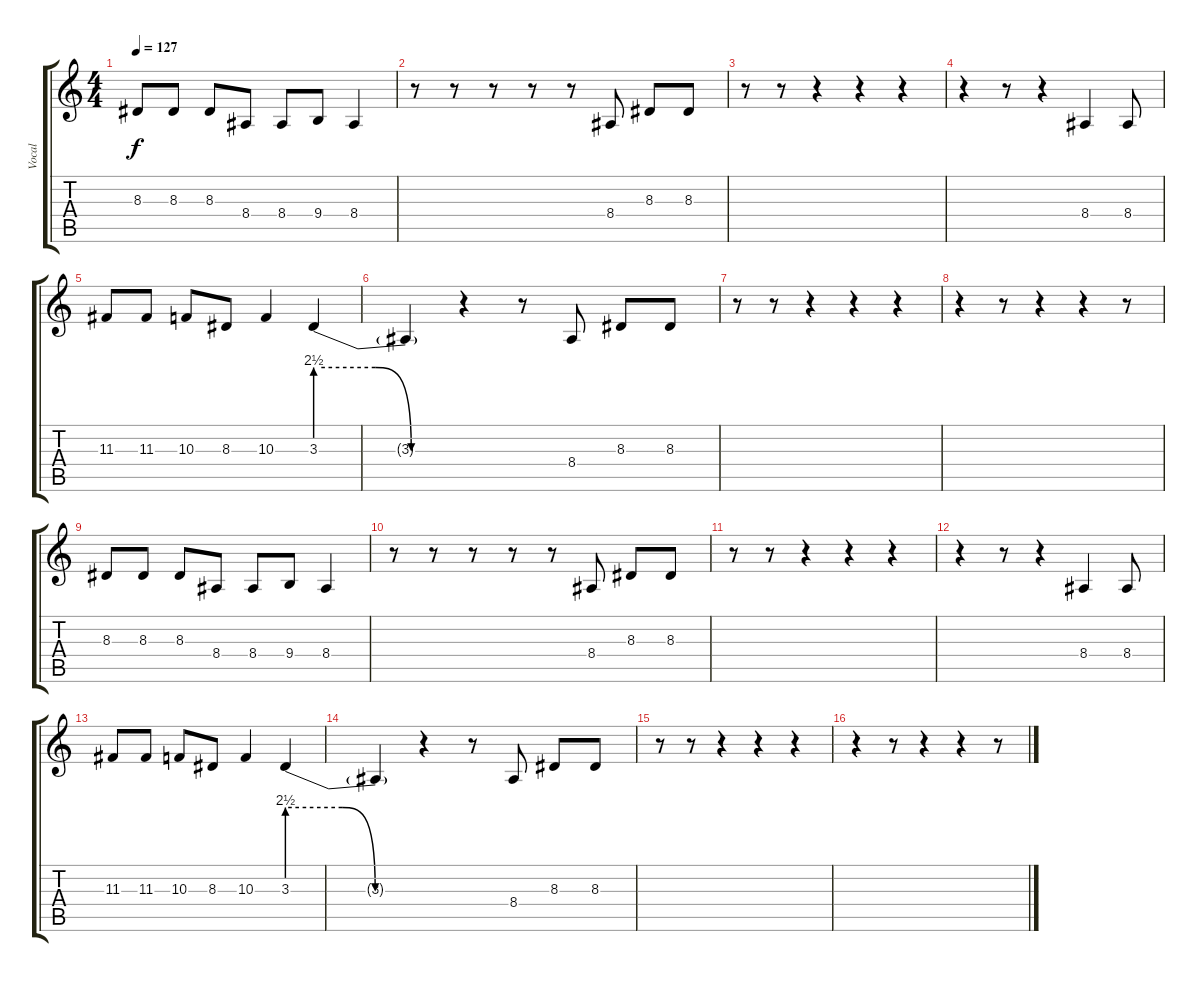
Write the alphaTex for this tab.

\track ("Vocal" "Vocal") {instrument fx4atmosphere}
\staff {score tabs}
\tuning (E4 B3 G3 D3 A2 E2) {hide}
\ts (4 4)
\tempo 127
\clef g2
\ks c
8.3.8{dy f} 8.3.8 8.3.8 8.4.8 8.4.8 9.4.8 8.4.4 |
r.8 r.8 r.8 r.8 r.8 8.4.8 8.3.8 8.3.8 |
r.8 r.8 r.4 r.4 r.4 |
r.4 r.8 r.4 8.4.4 8.4.8 |
11.3.8 11.3.8 10.3.8 8.3.8 10.3.4 3.3{be (custom 0 10 25 10 40 0 60 0)}.4 |
3.3{t}.4 r.4 r.8 8.4.8 8.3.8 8.3.8 |
r.8 r.8 r.4 r.4 r.4 |
r.4 r.8 r.4 r.4 r.8 |
8.3.8 8.3.8 8.3.8 8.4.8 8.4.8 9.4.8 8.4.4 |
r.8 r.8 r.8 r.8 r.8 8.4.8 8.3.8 8.3.8 |
r.8 r.8 r.4 r.4 r.4 |
r.4 r.8 r.4 8.4.4 8.4.8 |
11.3.8 11.3.8 10.3.8 8.3.8 10.3.4 3.3{be (custom 0 10 25 10 40 0 60 0)}.4 |
3.3{t}.4 r.4 r.8 8.4.8 8.3.8 8.3.8 |
r.8 r.8 r.4 r.4 r.4 |
r.4 r.8 r.4 r.4 r.8
